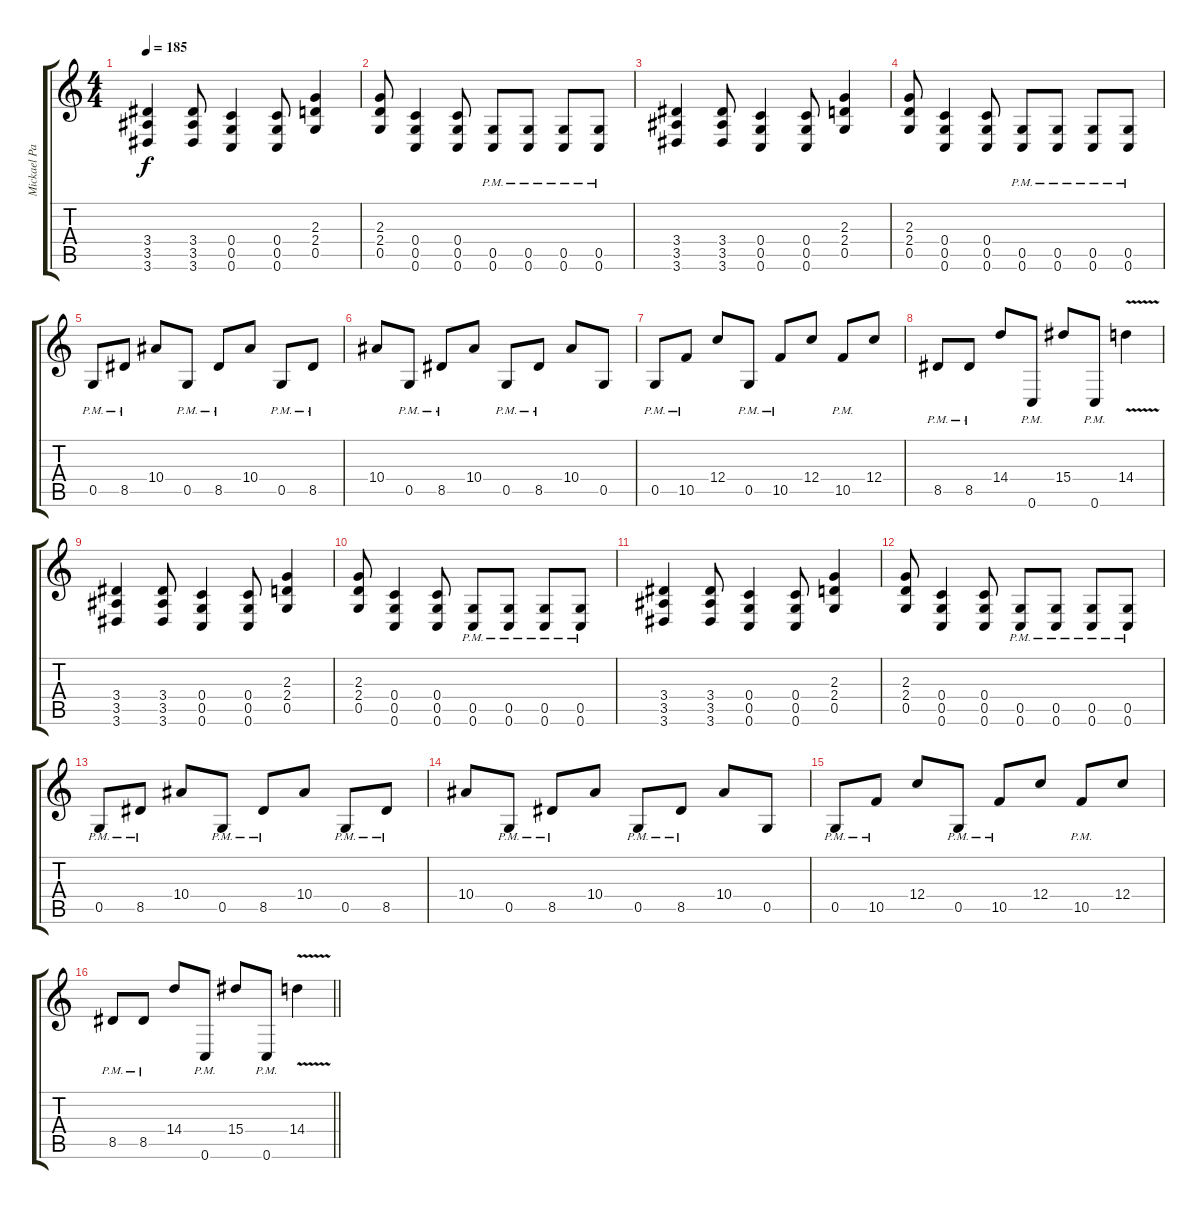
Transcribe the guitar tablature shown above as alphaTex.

\track ("Mickael Paget (Padge)" "Mickael Pa") {instrument distortionguitar}
\staff {score tabs}
\tuning (D4 A3 F3 C3 G2 C2) {hide}
\ts (4 4)
\tempo 185
\clef g2
\ks c
(3.4 3.5 3.6).4{dy f} (3.4 3.5 3.6).8 (0.4 0.5 0.6).4 (0.4 0.5 0.6).8 (2.3 2.4 0.5).4 |
(2.3 2.4 0.5).8 (0.4 0.5 0.6).4 (0.4 0.5 0.6).8 (0.5{pm} 0.6{pm}).8 (0.5{pm} 0.6{pm}).8 (0.5{pm} 0.6{pm}).8 (0.5{pm} 0.6{pm}).8 |
(3.4 3.5 3.6).4 (3.4 3.5 3.6).8 (0.4 0.5 0.6).4 (0.4 0.5 0.6).8 (2.3 2.4 0.5).4 |
(2.3 2.4 0.5).8 (0.4 0.5 0.6).4 (0.4 0.5 0.6).8 (0.5{pm} 0.6{pm}).8 (0.5{pm} 0.6{pm}).8 (0.5{pm} 0.6{pm}).8 (0.5{pm} 0.6{pm}).8 |
0.5{pm}.8 8.5{pm}.8 10.4.8 0.5{pm}.8 8.5{pm}.8 10.4.8 0.5{pm}.8 8.5{pm}.8 |
10.4.8 0.5{pm}.8 8.5{pm}.8 10.4.8 0.5{pm}.8 8.5{pm}.8 10.4.8 0.5.8 |
0.5{pm}.8 10.5{pm}.8 12.4.8 0.5{pm}.8 10.5{pm}.8 12.4.8 10.5{pm}.8 12.4.8 |
8.5{pm}.8 8.5{pm}.8 14.4.8 0.6{pm}.8 15.4.8 0.6{pm}.8 14.4{v}.4 |
(3.4 3.5 3.6).4 (3.4 3.5 3.6).8 (0.4 0.5 0.6).4 (0.4 0.5 0.6).8 (2.3 2.4 0.5).4 |
(2.3 2.4 0.5).8 (0.4 0.5 0.6).4 (0.4 0.5 0.6).8 (0.5{pm} 0.6{pm}).8 (0.5{pm} 0.6{pm}).8 (0.5{pm} 0.6{pm}).8 (0.5{pm} 0.6{pm}).8 |
(3.4 3.5 3.6).4 (3.4 3.5 3.6).8 (0.4 0.5 0.6).4 (0.4 0.5 0.6).8 (2.3 2.4 0.5).4 |
(2.3 2.4 0.5).8 (0.4 0.5 0.6).4 (0.4 0.5 0.6).8 (0.5{pm} 0.6{pm}).8 (0.5{pm} 0.6{pm}).8 (0.5{pm} 0.6{pm}).8 (0.5{pm} 0.6{pm}).8 |
0.5{pm}.8 8.5{pm}.8 10.4.8 0.5{pm}.8 8.5{pm}.8 10.4.8 0.5{pm}.8 8.5{pm}.8 |
10.4.8 0.5{pm}.8 8.5{pm}.8 10.4.8 0.5{pm}.8 8.5{pm}.8 10.4.8 0.5.8 |
0.5{pm}.8 10.5{pm}.8 12.4.8 0.5{pm}.8 10.5{pm}.8 12.4.8 10.5{pm}.8 12.4.8 |
\barLineRight lightlight
8.5{pm}.8 8.5{pm}.8 14.4.8 0.6{pm}.8 15.4.8 0.6{pm}.8 14.4{v}.4
